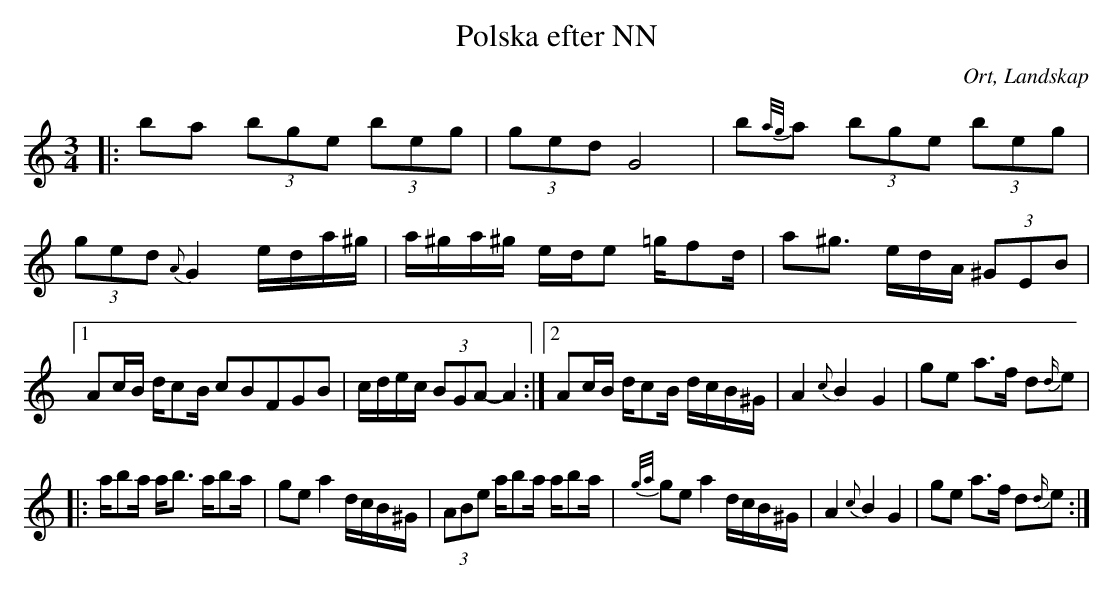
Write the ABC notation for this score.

X:1
T:Polska efter NN
O:Ort, Landskap
M:3/4
L:1/8
K:C
|:ba (3bge (3beg| (3ged G4 |b{a/g/}a (3bge (3beg| (3ged {A}G2 e/d/a/^g/| a/^g/a/^g/ e/d/e =g/fd/ |a^g3/2 /e/d/A/ (3^GEB|1 Ac/B/ d/cB/ c2/5B2/5F2/5G2/5B2/5|  c/d/e/c/ (3BGA-A2 :|2 Ac/B/ d/cB/ d/c/B/^G/| A2 {c}B2 G2 | ge a>f d{d/}e|
|: a/ba/ a<b a/ba/|ge a2 d/c/B/^G/| (3ABe a/ba/ a/ba/ | {g/a/}ge a2 d/c/B/^G/| A2 {c}B2 G2 | ge a>f d{d/}e:|
